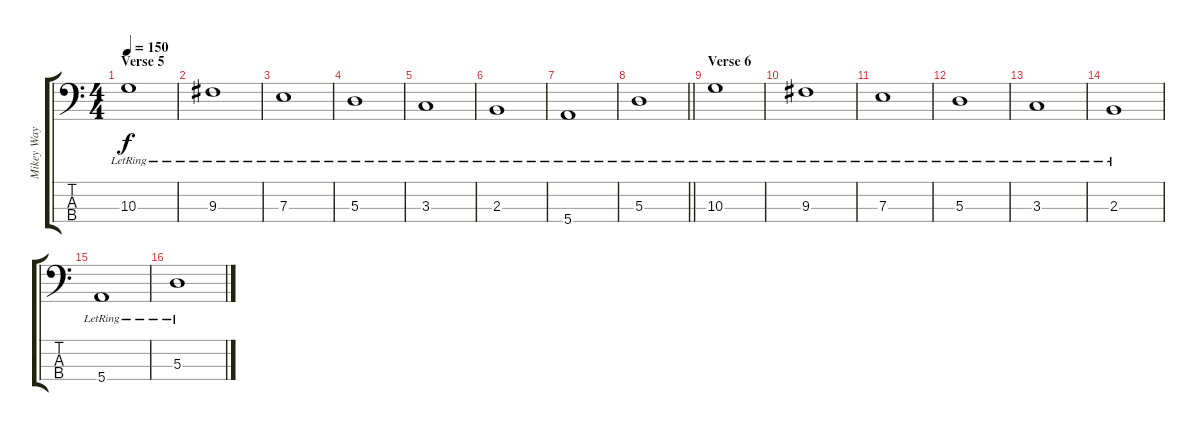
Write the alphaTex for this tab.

\track ("Mikey Way (bass)" "Mikey Way ") {instrument electricbassfinger}
\staff {score tabs}
\tuning (G2 D2 A1 E1) {hide}
\ts (4 4)
\section ("" "Verse 5")
\tempo 150
\clef f4
\ks c
10.3{lr}.1{dy f} |
9.3{lr}.1 |
7.3{lr}.1 |
5.3{lr}.1 |
3.3{lr}.1 |
2.3{lr}.1 |
5.4{lr}.1 |
\barLineRight lightlight
5.3{lr}.1 |
\section ("" "Verse 6")
10.3{lr}.1 |
9.3{lr}.1 |
7.3{lr}.1 |
5.3{lr}.1 |
3.3{lr}.1 |
2.3{lr}.1 |
5.4{lr}.1 |
5.3{lr}.1
